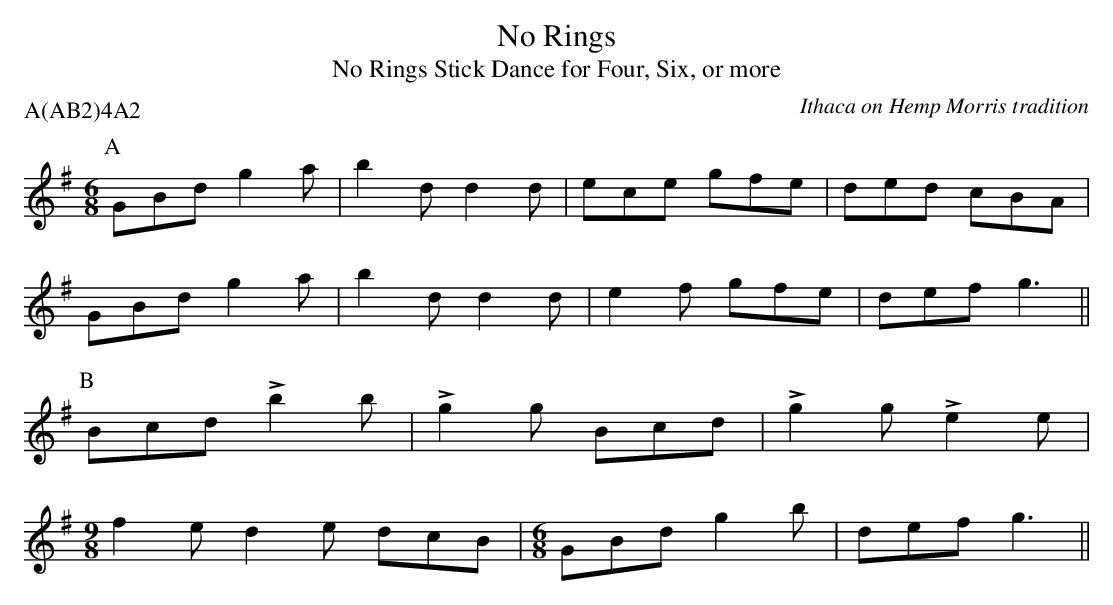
X:1
T: No Rings
T: No Rings Stick Dance for Four, Six, or more
O: Ithaca on Hemp Morris tradition
P: A(AB2)4A2
M: 6/8
K: G
P: A
GBd g2 a | b2 d d2 d | ece gfe | ded cBA |
GBd g2 a | b2 d d2 d | e2 f gfe | def g3 ||
P: B
Bcd Lb2 b | Lg2 g Bcd | Lg2 g Le2 e |
M: 9/8
f2 e d2 e dcB |\
M: 6/8
GBd g2b | def g3||
